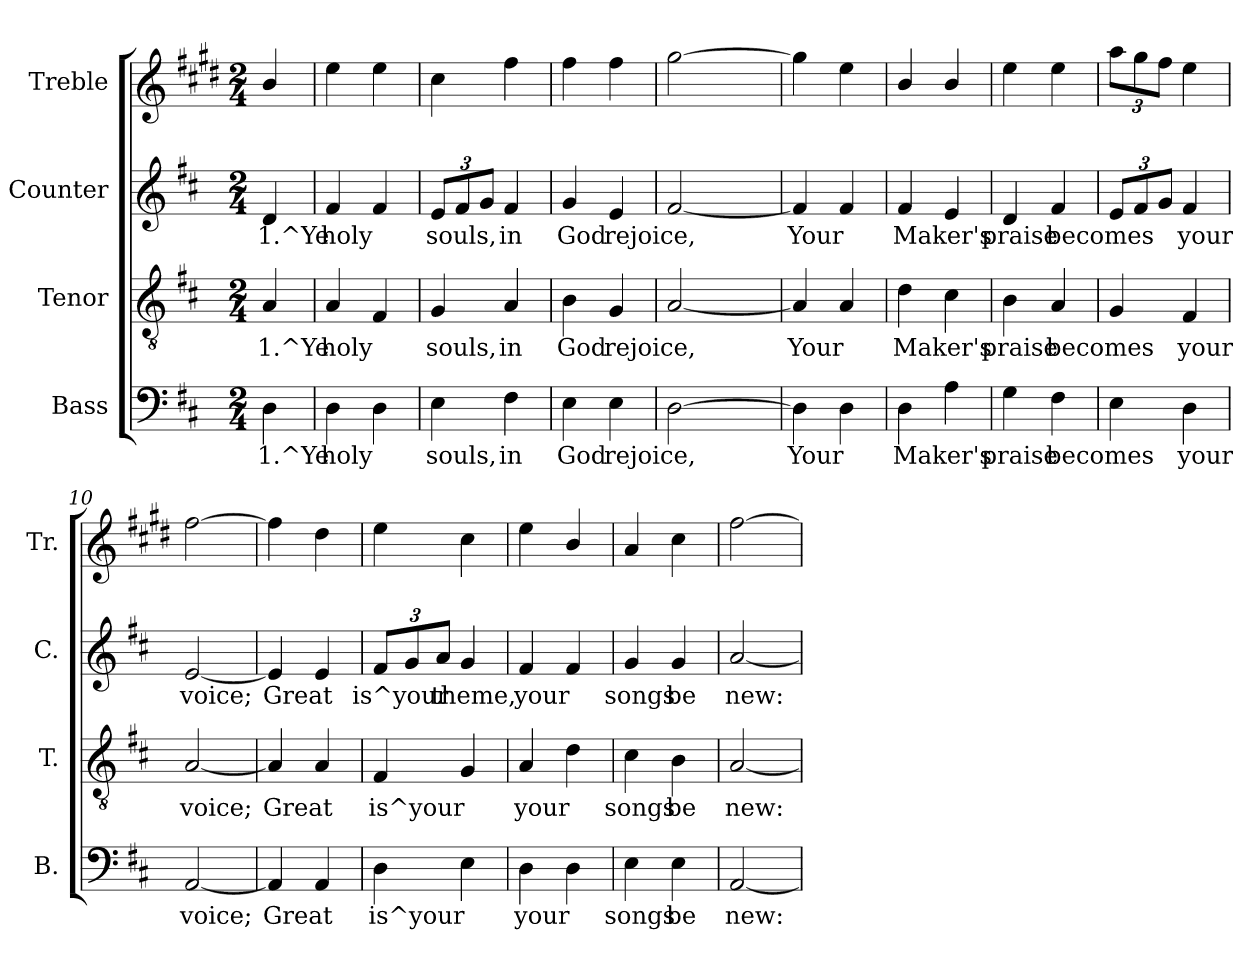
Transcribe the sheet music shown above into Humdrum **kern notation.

**kern	**text	**kern	**text	**kern	**text	**kern
*part4	*part4	*part3	*part3	*part2	*part2	*part1
*staff4	*staff4	*staff3	*staff3	*staff2	*staff2	*staff1
*I"Bass	*	*I"Tenor	*	*I"Counter	*	*I"Treble
*I'B.	*	*I'T.	*	*I'C.	*	*I'Tr.
!!LO:PB:g=z
*stria5	*	*stria5	*	*stria5	*	*stria5
*clefF4	*	*clefGv2	*	*clefG2	*	*clefG2
*	*	*	*	*	*	*ITrd1c2
*k[f#c#]	*	*k[f#c#]	*	*k[f#c#]	*	*k[f#c#]
*D:	*	*D:	*	*D:	*	*D:
*M2/4	*	*M2/4	*	*M2/4	*	*M2/4
=1	=1	=1	=1	=1	=1	=1
!	!LO:LY:a:rj	!	!LO:LY:b:rj	!	!LO:LY:b:rj	!
4D\	1.^Ye	4A/	1.^Ye	4d/	1.^Ye	4a/
=2	=2	=2	=2	=2	=2	=2
!	!LO:LY:a:rj	!	!LO:LY:b:rj	!	!LO:LY:b:rj	!
4D\	holy	4A/	holy	4f#/	holy	4dd\
!	!LO:LY:a:rj	!	!LO:LY:b:rj	!	!LO:LY:b:rj	!
4D\	.	4F#/	.	4f#/	.	4dd\
=3	=3	=3	=3	=3	=3	=3
!	!LO:LY:a:rj	!	!LO:LY:b:rj	!	!	!
*	*	*	*	*Xbrackettup	*	*
!	!	!	!	!	!LO:LY:b:rj	!
4E\	souls,	4G/	souls,	12e/L	souls,	4b\
!	!	!	!	!	!LO:LY:b:rj	!
.	.	.	.	12f#/	.	.
!	!	!	!	!	!LO:LY:b:rj	!
.	.	.	.	12g/J	.	.
!	!LO:LY:a:rj	!	!LO:LY:b:rj	!	!LO:LY:b:rj	!
4F#\	in	4A/	in	4f#/	in	4ee\
=4	=4	=4	=4	=4	=4	=4
!	!LO:LY:a:rj	!	!LO:LY:b:rj	!	!LO:LY:b:rj	!
4E\	God	4B\	God	4g/	God	4ee\
!	!LO:LY:a:rj	!	!LO:LY:b:rj	!	!LO:LY:b:rj	!
4E\	rejoice,	4G/	rejoice,	4e/	rejoice,	4ee\
=5	=5	=5	=5	=5	=5	=5
!	!LO:LY:a:rj	!	!LO:LY:b:rj	!	!LO:LY:b:rj	!
[>2D\	.	[<2A/	.	[<2f#/	.	[>2ff#>\
=6	=6	=6	=6	=6	=6	=6
!	!LO:LY:a:rj	!	!LO:LY:b:rj	!	!LO:LY:b:rj	!
4D\]	Your	4A/]	Your	4f#/]	Your	4ff#\]
!	!LO:LY:a:rj	!	!LO:LY:b:rj	!	!LO:LY:b:rj	!
4D\	.	4A/	.	4f#/	.	4dd\
=7	=7	=7	=7	=7	=7	=7
!	!LO:LY:a:rj	!	!LO:LY:b:rj	!	!LO:LY:b:rj	!
4D\	Maker's	4d\	Maker's	4f#/	Maker's	4a/
!	!LO:LY:a:rj	!	!LO:LY:b:rj	!	!LO:LY:b:rj	!
4A\	.	4c#\	.	4e/	.	4a/
=8	=8	=8	=8	=8	=8	=8
!	!LO:LY:a:rj	!	!LO:LY:b:rj	!	!LO:LY:b:rj	!
4G\	praise	4B\	praise	4d/	praise	4dd\
!	!LO:LY:a:rj	!	!LO:LY:b:rj	!	!LO:LY:b:rj	!
4F#\	becomes	4A/	becomes	4f#/	becomes	4dd\
=9	=9	=9	=9	=9	=9	=9
!	!LO:LY:a:rj	!	!LO:LY:b:rj	!	!LO:LY:b:rj	!
*	*	*	*	*	*	*Xbrackettup
4E\	.	4G/	.	12e/L	.	12gg\L
!	!	!	!	!	!LO:LY:b:rj	!
.	.	.	.	12f#/	.	12ff#\
!	!	!	!	!	!LO:LY:b:rj	!
.	.	.	.	12g/J	.	12ee\J
!	!LO:LY:a:rj	!	!LO:LY:b:rj	!	!LO:LY:b:rj	!
4D\	your	4F#/	your	4f#/	your	4dd\
=10	=10	=10	=10	=10	=10	=10
!	!LO:LY:a:rj	!	!LO:LY:b:rj	!	!LO:LY:b:rj	!
[<2AA/	voice;	[<2A/	voice;	[<2e/	voice;	[>2ee>\
=11	=11	=11	=11	=11	=11	=11
!	!LO:LY:a:rj	!	!LO:LY:b:rj	!	!LO:LY:b:rj	!
4AA/]	Great	4A/]	Great	4e/]	Great	4ee\]
!	!LO:LY:a:rj	!	!LO:LY:b:rj	!	!LO:LY:b:rj	!
4AA/	.	4A/	.	4e/	.	4cc#\
=12	=12	=12	=12	=12	=12	=12
!	!LO:LY:a:rj	!	!LO:LY:b:rj	!	!LO:LY:b:rj	!
4D\	is^your	4F#/	is^your	12f#/L	is^your	4dd\
!	!	!	!	!	!LO:LY:b:rj	!
.	.	.	.	12g/	.	.
!	!	!	!	!	!LO:LY:b:rj	!
.	.	.	.	12a/J	theme,	.
!	!LO:LY:a:rj	!	!LO:LY:b:rj	!	!LO:LY:b:rj	!
4E\	.	4G/	.	4g/	.	4b\
=13	=13	=13	=13	=13	=13	=13
!	!LO:LY:a:rj	!	!LO:LY:b:rj	!	!LO:LY:b:rj	!
4D\	your	4A/	your	4f#/	your	4dd\
!	!LO:LY:a:rj	!	!LO:LY:b:rj	!	!LO:LY:b:rj	!
4D\	.	4d\	.	4f#/	.	4a/
=14	=14	=14	=14	=14	=14	=14
!	!LO:LY:a:rj	!	!LO:LY:b:rj	!	!LO:LY:b:rj	!
4E\	songs	4c#\	songs	4g/	songs	4g/
!	!LO:LY:a:rj	!	!LO:LY:b:rj	!	!LO:LY:b:rj	!
4E\	be	4B\	be	4g/	be	4b\
=15	=15	=15	=15	=15	=15	=15
!	!LO:LY:a:rj	!	!LO:LY:b:rj	!	!LO:LY:b:rj	!
[<2AA/	new:	[<2A/	new:	[<2a/	new:	[<2ee>\
=	=	=	=	=	=	=
*-	*-	*-	*-	*-	*-	*-
